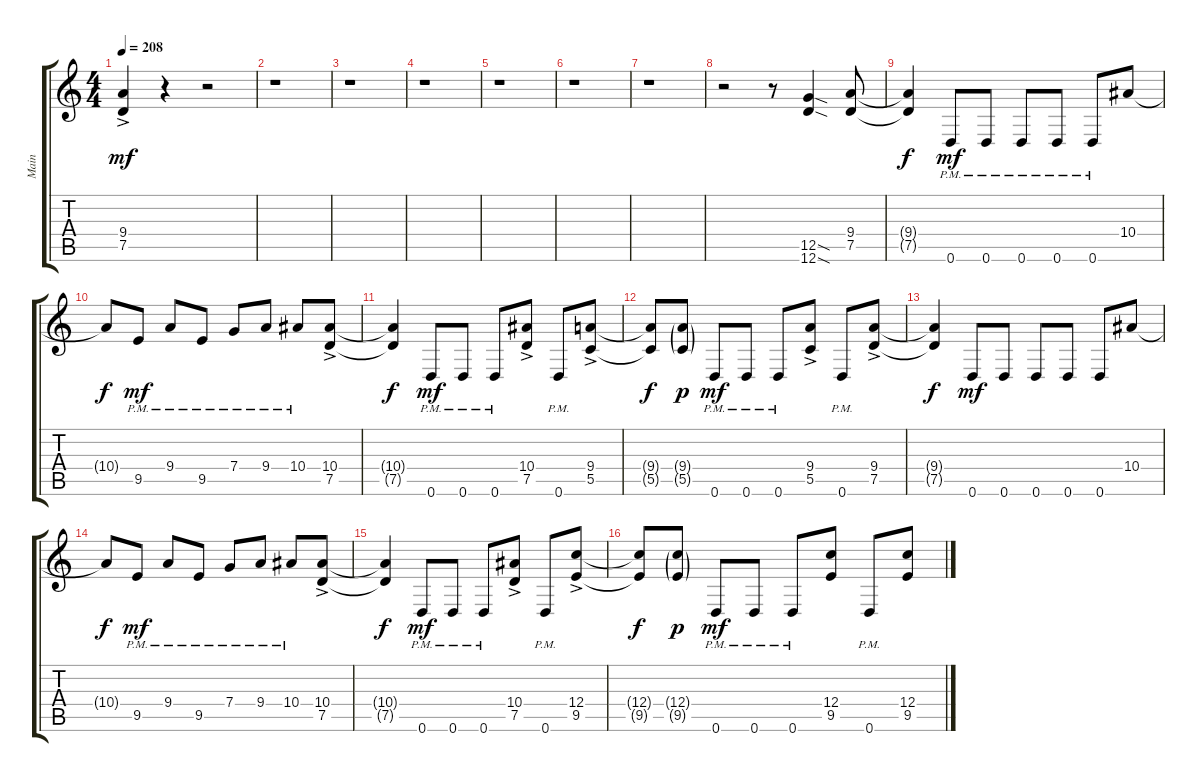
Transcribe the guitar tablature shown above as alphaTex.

\track ("Main" "Main") {instrument distortionguitar}
\staff {score tabs}
\tuning (D4 A3 F3 C3 G2 D2) {hide}
\ts (4 4)
\tempo 208
\clef g2
\ks c
(9.4 7.5{ac}).4{dy mf} r.4 r.2 |
r.1 |
r.1 |
r.1 |
r.1 |
r.1 |
r.1 |
r.2 r.8 (12.5{sod} 12.6{sod}).4 (9.4 7.5).8 |
(9.4{t} 7.5{t}).4{dy f} 0.6{pm}.8{dy mf} 0.6{pm}.8 0.6{pm}.8 0.6{pm}.8 0.6{pm}.8 10.4.8 |
10.4{t}.8{dy f} 9.5{pm}.8{dy mf} 9.4{pm}.8 9.5{pm}.8 7.4{pm}.8 9.4{pm}.8 10.4{pm}.8 (10.4 7.5{ac}).8 |
(10.4{t} 7.5{t}).4{dy f} 0.6{pm}.8{dy mf} 0.6{pm}.8 0.6{pm}.8 (10.4 7.5{ac}).8 0.6{pm}.8 (9.4 5.5{ac}).8 |
(9.4{t} 5.5{t}).8{dy f} (9.4{g} 5.5{g}).8{dy p} 0.6{pm}.8{dy mf} 0.6{pm}.8 0.6{pm}.8 (9.4 5.5{ac}).8 0.6{pm}.8 (9.4 7.5{ac}).8 |
(9.4{t} 7.5{t}).4{dy f} 0.6.8{dy mf} 0.6.8 0.6.8 0.6.8 0.6.8 10.4.8 |
10.4{t}.8{dy f} 9.5{pm}.8{dy mf} 9.4{pm}.8 9.5{pm}.8 7.4{pm}.8 9.4{pm}.8 10.4{pm}.8 (10.4{ac} 7.5).8 |
(10.4{t} 7.5{t}).4{dy f} 0.6{pm}.8{dy mf} 0.6{pm}.8 0.6{pm}.8 (10.4 7.5{ac}).8 0.6{pm}.8 (12.4 9.5{ac}).8 |
(12.4{t} 9.5{t}).8{dy f} (12.4{g} 9.5{g}).8{dy p} 0.6{pm}.8{dy mf} 0.6{pm}.8 0.6{pm}.8 (12.4 9.5).8 0.6{pm}.8 (12.4 9.5).8
